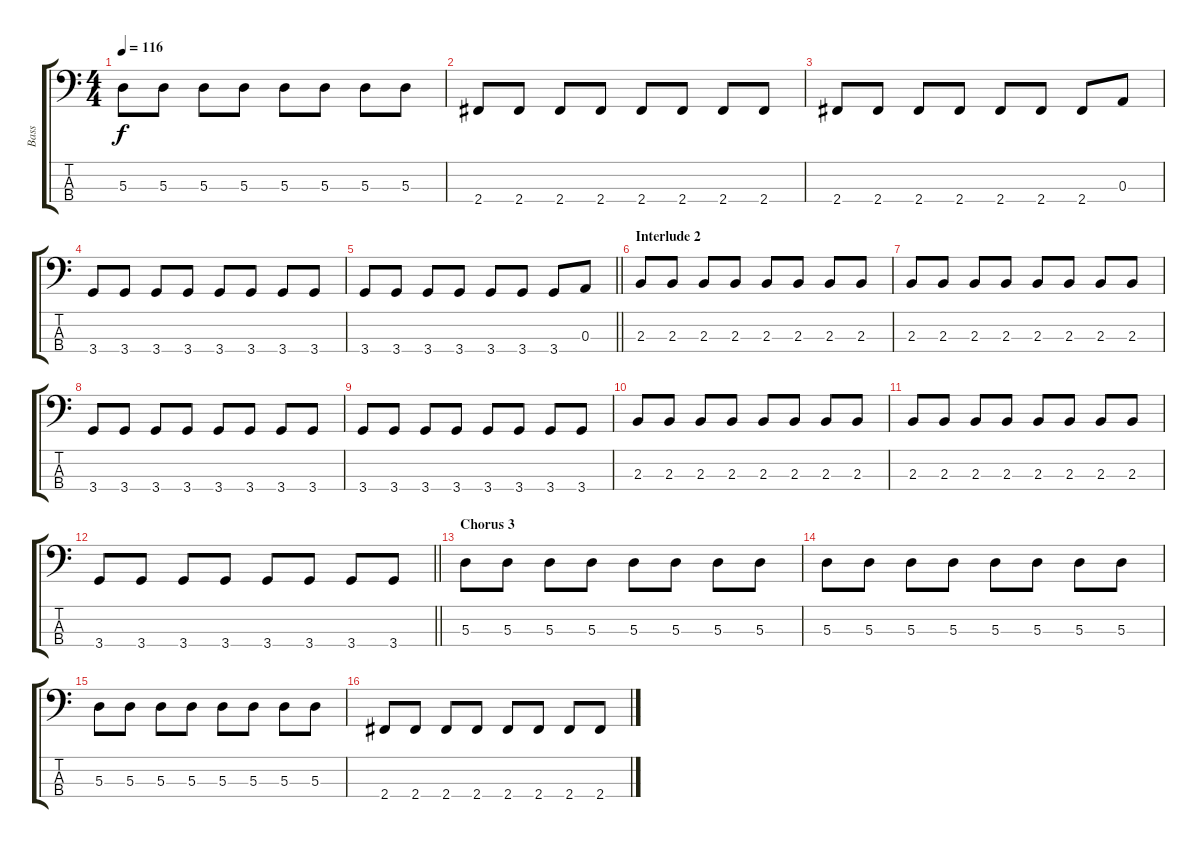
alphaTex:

\track ("Bass" "Bass") {instrument electricbassfinger}
\staff {score tabs}
\tuning (G2 D2 A1 E1) {hide}
\ts (4 4)
\tempo 116
\clef f4
\ks c
5.3.8{dy f} 5.3.8 5.3.8 5.3.8 5.3.8 5.3.8 5.3.8 5.3.8 |
2.4.8 2.4.8 2.4.8 2.4.8 2.4.8 2.4.8 2.4.8 2.4.8 |
2.4.8 2.4.8 2.4.8 2.4.8 2.4.8 2.4.8 2.4.8 0.3.8 |
3.4.8 3.4.8 3.4.8 3.4.8 3.4.8 3.4.8 3.4.8 3.4.8 |
\barLineRight lightlight
3.4.8 3.4.8 3.4.8 3.4.8 3.4.8 3.4.8 3.4.8 0.3.8 |
\section ("" "Interlude 2")
2.3.8 2.3.8 2.3.8 2.3.8 2.3.8 2.3.8 2.3.8 2.3.8 |
2.3.8 2.3.8 2.3.8 2.3.8 2.3.8 2.3.8 2.3.8 2.3.8 |
3.4.8 3.4.8 3.4.8 3.4.8 3.4.8 3.4.8 3.4.8 3.4.8 |
3.4.8 3.4.8 3.4.8 3.4.8 3.4.8 3.4.8 3.4.8 3.4.8 |
2.3.8 2.3.8 2.3.8 2.3.8 2.3.8 2.3.8 2.3.8 2.3.8 |
2.3.8 2.3.8 2.3.8 2.3.8 2.3.8 2.3.8 2.3.8 2.3.8 |
\barLineRight lightlight
3.4.8 3.4.8 3.4.8 3.4.8 3.4.8 3.4.8 3.4.8 3.4.8 |
\section ("" "Chorus 3")
5.3.8 5.3.8 5.3.8 5.3.8 5.3.8 5.3.8 5.3.8 5.3.8 |
5.3.8 5.3.8 5.3.8 5.3.8 5.3.8 5.3.8 5.3.8 5.3.8 |
5.3.8 5.3.8 5.3.8 5.3.8 5.3.8 5.3.8 5.3.8 5.3.8 |
2.4.8 2.4.8 2.4.8 2.4.8 2.4.8 2.4.8 2.4.8 2.4.8
